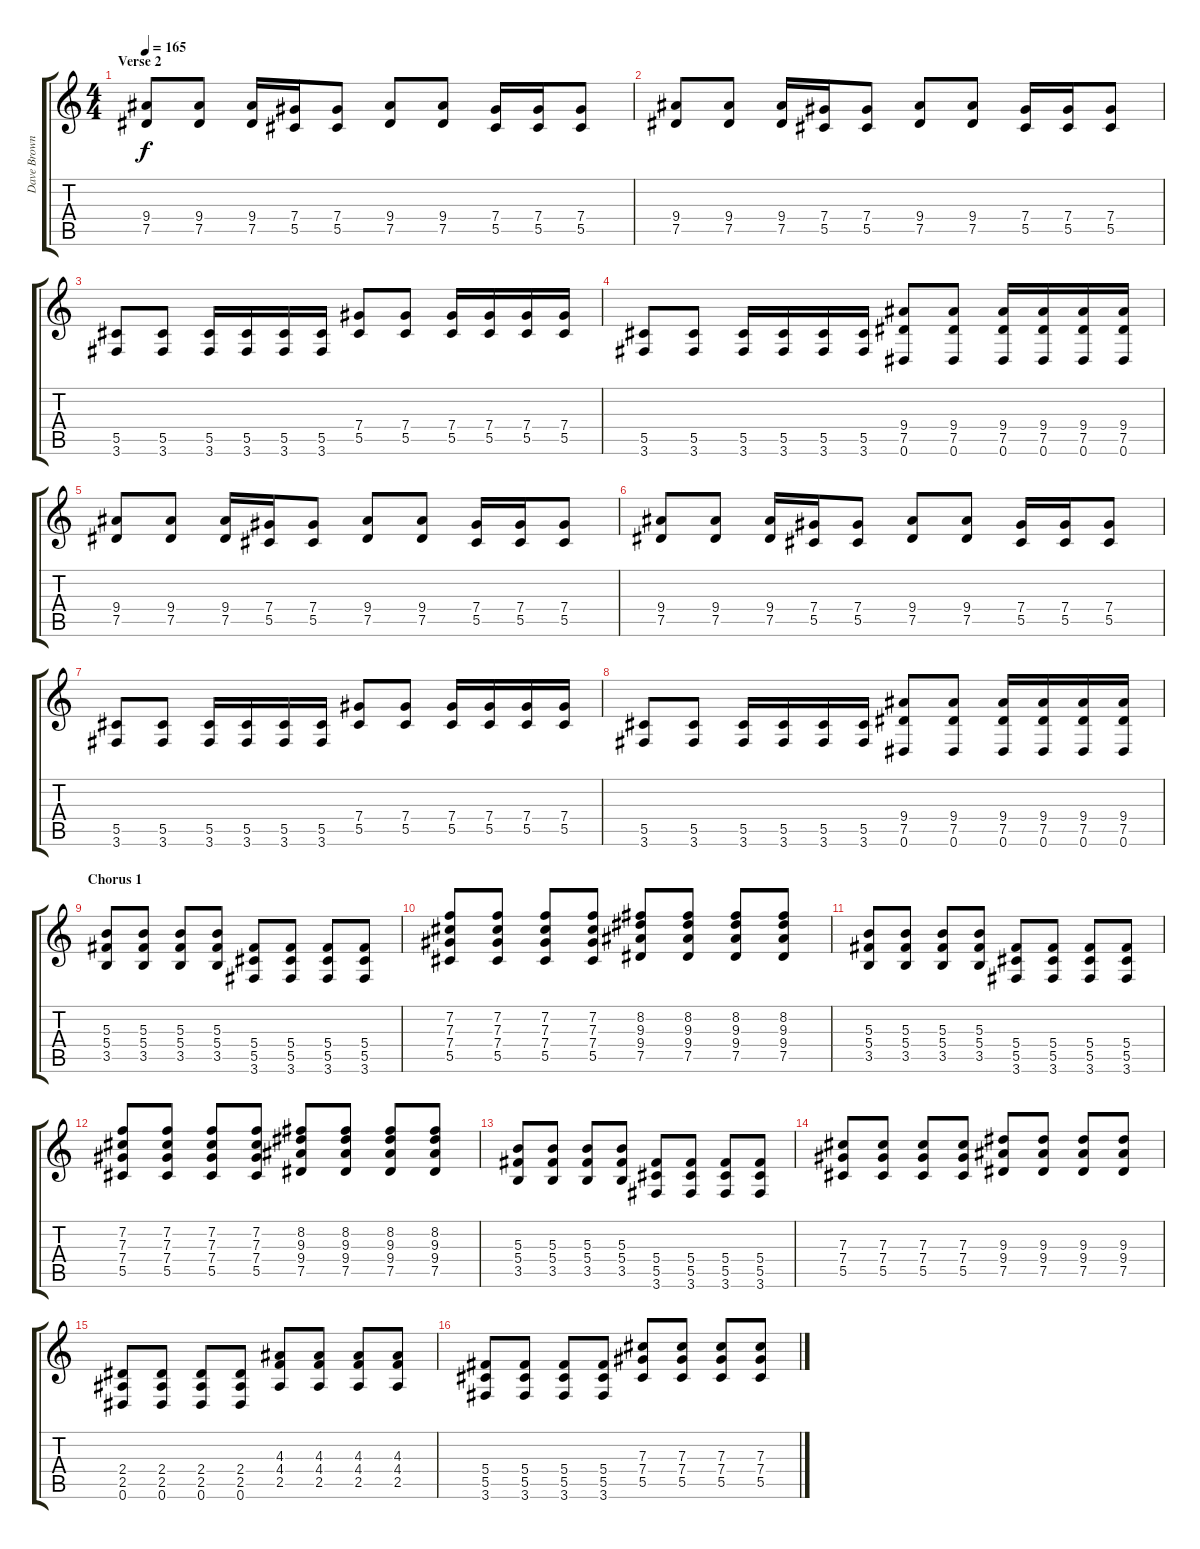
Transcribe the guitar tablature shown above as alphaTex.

\track ("Dave Brownsound" "Dave Brown") {instrument overdrivenguitar}
\staff {score tabs}
\tuning (Eb4 Bb3 Gb3 Db3 Ab2 Eb2) {hide}
\ts (4 4)
\section ("" "Verse 2")
\tempo 165
\clef g2
\ks c
(9.4 7.5).8{dy f} (9.4 7.5).8 (9.4 7.5).16 (7.4 5.5).16 (7.4 5.5).8 (9.4 7.5).8 (9.4 7.5).8 (7.4 5.5).16 (7.4 5.5).16 (7.4 5.5).8 |
(9.4 7.5).8 (9.4 7.5).8 (9.4 7.5).16 (7.4 5.5).16 (7.4 5.5).8 (9.4 7.5).8 (9.4 7.5).8 (7.4 5.5).16 (7.4 5.5).16 (7.4 5.5).8 |
(5.5 3.6).8 (5.5 3.6).8 (5.5 3.6).16 (5.5 3.6).16 (5.5 3.6).16 (5.5 3.6).16 (7.4 5.5).8 (7.4 5.5).8 (7.4 5.5).16 (7.4 5.5).16 (7.4 5.5).16 (7.4 5.5).16 |
(5.5 3.6).8 (5.5 3.6).8 (5.5 3.6).16 (5.5 3.6).16 (5.5 3.6).16 (5.5 3.6).16 (9.4 7.5 0.6).8 (9.4 7.5 0.6).8 (9.4 7.5 0.6).16 (9.4 7.5 0.6).16 (9.4 7.5 0.6).16 (9.4 7.5 0.6).16 |
(9.4 7.5).8 (9.4 7.5).8 (9.4 7.5).16 (7.4 5.5).16 (7.4 5.5).8 (9.4 7.5).8 (9.4 7.5).8 (7.4 5.5).16 (7.4 5.5).16 (7.4 5.5).8 |
(9.4 7.5).8 (9.4 7.5).8 (9.4 7.5).16 (7.4 5.5).16 (7.4 5.5).8 (9.4 7.5).8 (9.4 7.5).8 (7.4 5.5).16 (7.4 5.5).16 (7.4 5.5).8 |
(5.5 3.6).8 (5.5 3.6).8 (5.5 3.6).16 (5.5 3.6).16 (5.5 3.6).16 (5.5 3.6).16 (7.4 5.5).8 (7.4 5.5).8 (7.4 5.5).16 (7.4 5.5).16 (7.4 5.5).16 (7.4 5.5).16 |
(5.5 3.6).8 (5.5 3.6).8 (5.5 3.6).16 (5.5 3.6).16 (5.5 3.6).16 (5.5 3.6).16 (9.4 7.5 0.6).8 (9.4 7.5 0.6).8 (9.4 7.5 0.6).16 (9.4 7.5 0.6).16 (9.4 7.5 0.6).16 (9.4 7.5 0.6).16 |
\section ("" "Chorus 1")
(5.3 5.4 3.5).8 (5.3 5.4 3.5).8 (5.3 5.4 3.5).8 (5.3 5.4 3.5).8 (5.4 5.5 3.6).8 (5.4 5.5 3.6).8 (5.4 5.5 3.6).8 (5.4 5.5 3.6).8 |
(7.2 7.3 7.4 5.5).8 (7.2 7.3 7.4 5.5).8 (7.2 7.3 7.4 5.5).8 (7.2 7.3 7.4 5.5).8 (8.2 9.3 9.4 7.5).8 (8.2 9.3 9.4 7.5).8 (8.2 9.3 9.4 7.5).8 (8.2 9.3 9.4 7.5).8 |
(5.3 5.4 3.5).8 (5.3 5.4 3.5).8 (5.3 5.4 3.5).8 (5.3 5.4 3.5).8 (5.4 5.5 3.6).8 (5.4 5.5 3.6).8 (5.4 5.5 3.6).8 (5.4 5.5 3.6).8 |
(7.2 7.3 7.4 5.5).8 (7.2 7.3 7.4 5.5).8 (7.2 7.3 7.4 5.5).8 (7.2 7.3 7.4 5.5).8 (8.2 9.3 9.4 7.5).8 (8.2 9.3 9.4 7.5).8 (8.2 9.3 9.4 7.5).8 (8.2 9.3 9.4 7.5).8 |
(5.3 5.4 3.5).8 (5.3 5.4 3.5).8 (5.3 5.4 3.5).8 (5.3 5.4 3.5).8 (5.4 5.5 3.6).8 (5.4 5.5 3.6).8 (5.4 5.5 3.6).8 (5.4 5.5 3.6).8 |
(7.3 7.4 5.5).8 (7.3 7.4 5.5).8 (7.3 7.4 5.5).8 (7.3 7.4 5.5).8 (9.3 9.4 7.5).8 (9.3 9.4 7.5).8 (9.3 9.4 7.5).8 (9.3 9.4 7.5).8 |
(2.4 2.5 0.6).8 (2.4 2.5 0.6).8 (2.4 2.5 0.6).8 (2.4 2.5 0.6).8 (4.3 4.4 2.5).8 (4.3 4.4 2.5).8 (4.3 4.4 2.5).8 (4.3 4.4 2.5).8 |
(5.4 5.5 3.6).8 (5.4 5.5 3.6).8 (5.4 5.5 3.6).8 (5.4 5.5 3.6).8 (7.3 7.4 5.5).8 (7.3 7.4 5.5).8 (7.3 7.4 5.5).8 (7.3 7.4 5.5).8
